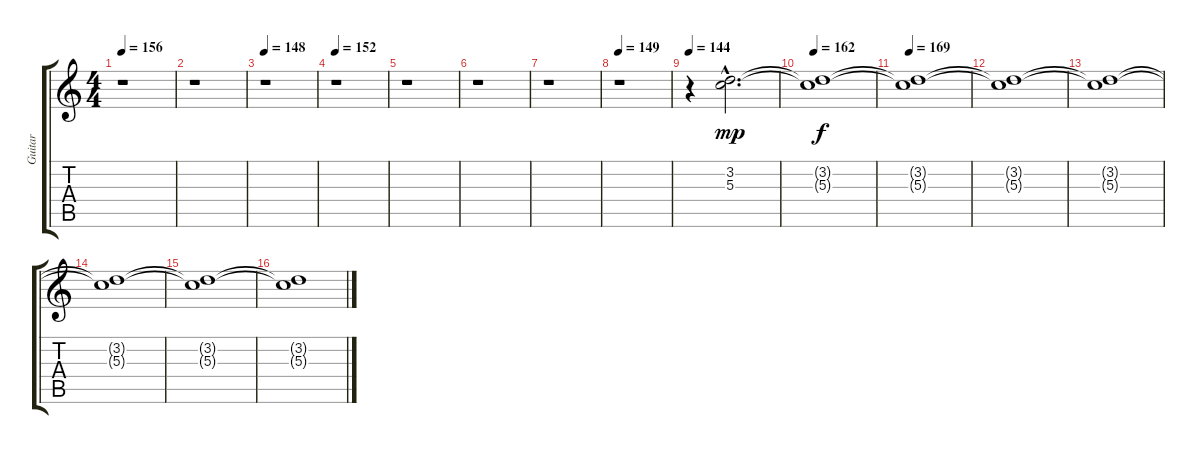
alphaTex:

\track ("Guitar" "Guitar") {instrument distortionguitar}
\staff {score tabs}
\tuning (E4 B3 G3 D3 A2 E2) {hide}
\ts (4 4)
\tempo 156
\clef g2
\ks c
r.1{dy f} |
r.1 |
\tempo 148
r.1 |
\tempo 152
r.1 |
r.1 |
r.1 |
r.1 |
\tempo 149
r.1 |
\tempo 144
r.4 (3.2{hac} 5.3{hac}).2{d dy mp balance 5 instrument pad2warm} |
\tempo 162
(3.2{t} 5.3{t}).1{dy f} |
\tempo 169
(3.2{t} 5.3{t}).1 |
(3.2{t} 5.3{t}).1 |
(3.2{t} 5.3{t}).1 |
(3.2{t} 5.3{t}).1 |
(3.2{t} 5.3{t}).1 |
(3.2{t} 5.3{t}).1
